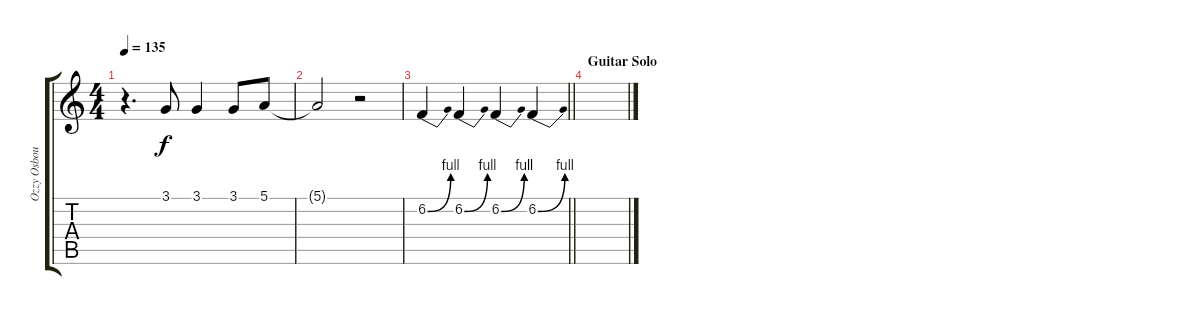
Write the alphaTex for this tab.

\track ("Ozzy Osbourne (vocal)" "Ozzy Osbou") {instrument fx4atmosphere}
\staff {score tabs}
\tuning (E4 B3 G3 D3 A2 E2) {hide}
\ts (4 4)
\tempo 135
\clef g2
\ks c
r.4{d dy f} 3.1.8 3.1.4 3.1.8 5.1.8 |
5.1{t}.2 r.2 |
\barLineRight lightlight
6.2{be (bend 0 0 60 4)}.4 6.2{be (bend 0 0 60 4)}.4 6.2{be (bend 0 0 60 4)}.4 6.2{be (bend 0 0 60 4)}.4 |
\section ("" "Guitar Solo")
